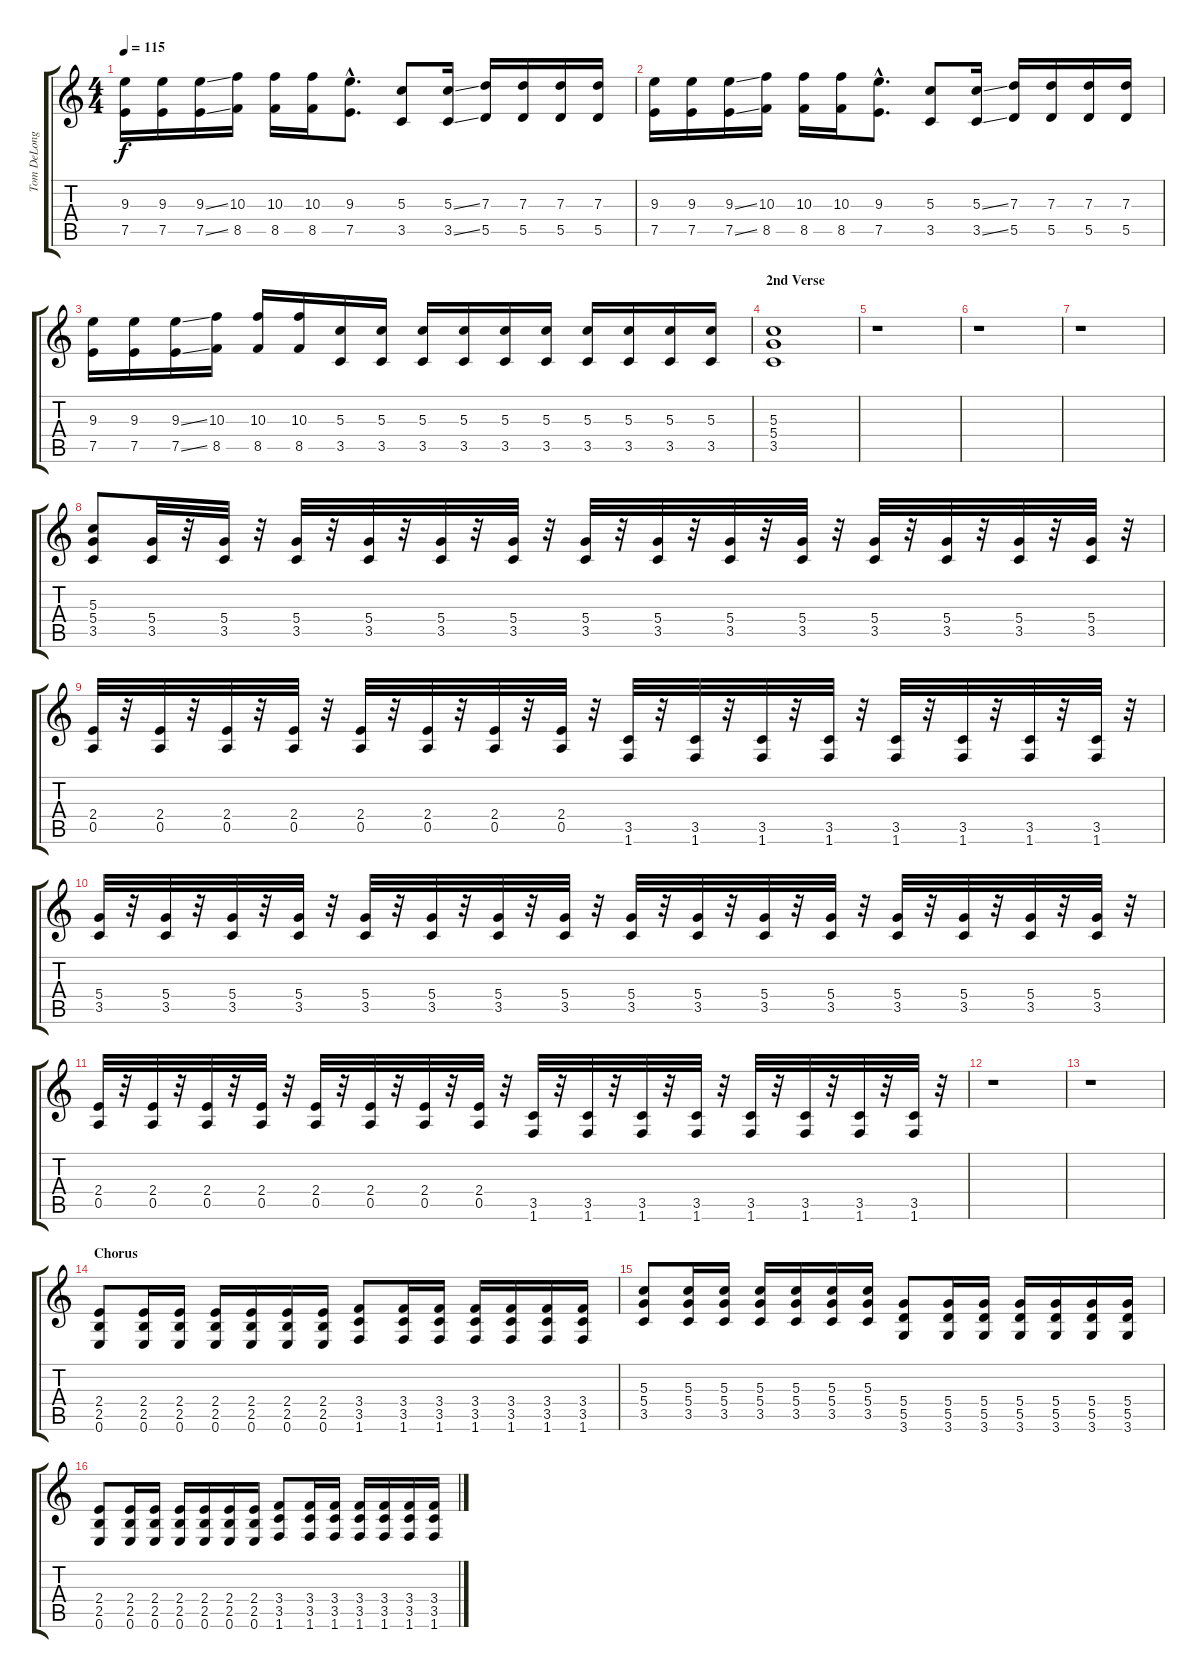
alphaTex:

\track ("Tom DeLonge (Guitar 2)" "Tom DeLong") {instrument distortionguitar}
\staff {score tabs}
\tuning (E4 B3 G3 D3 A2 E2) {hide}
\ts (4 4)
\tempo 115
\clef g2
\ks c
(9.3 7.5).16{dy f} (9.3 7.5).16 (9.3{ss} 7.5{ss}).16 (10.3 8.5).16 (10.3 8.5).16 (10.3 8.5).16 (9.3{hac} 7.5{hac}).8{d} (5.3 3.5).8 (5.3{ss} 3.5{ss}).16 (7.3 5.5).16 (7.3 5.5).16 (7.3 5.5).16 (7.3 5.5).16 |
(9.3 7.5).16 (9.3 7.5).16 (9.3{ss} 7.5{ss}).16 (10.3 8.5).16 (10.3 8.5).16 (10.3 8.5).16 (9.3{hac} 7.5{hac}).8{d} (5.3 3.5).8 (5.3{ss} 3.5{ss}).16 (7.3 5.5).16 (7.3 5.5).16 (7.3 5.5).16 (7.3 5.5).16 |
(9.3 7.5).16 (9.3 7.5).16 (9.3{ss} 7.5{ss}).16 (10.3 8.5).16 (10.3 8.5).16 (10.3 8.5).16 (5.3 3.5).16 (5.3 3.5).16 (5.3 3.5).16 (5.3 3.5).16 (5.3 3.5).16 (5.3 3.5).16 (5.3 3.5).16 (5.3 3.5).16 (5.3 3.5).16 (5.3 3.5).16 |
\section ("" "2nd Verse")
(5.3 5.4 3.5).1 |
r.1 |
r.1 |
r.1 |
(5.3 5.4 3.5).8 (5.4 3.5).32 r.32 (5.4 3.5).32 r.32 (5.4 3.5).32 r.32 (5.4 3.5).32 r.32 (5.4 3.5).32 r.32 (5.4 3.5).32 r.32 (5.4 3.5).32 r.32 (5.4 3.5).32 r.32 (5.4 3.5).32 r.32 (5.4 3.5).32 r.32 (5.4 3.5).32 r.32 (5.4 3.5).32 r.32 (5.4 3.5).32 r.32 (5.4 3.5).32 r.32 |
(2.4 0.5).32 r.32 (2.4 0.5).32 r.32 (2.4 0.5).32 r.32 (2.4 0.5).32 r.32 (2.4 0.5).32 r.32 (2.4 0.5).32 r.32 (2.4 0.5).32 r.32 (2.4 0.5).32 r.32 (3.5 1.6).32 r.32 (3.5 1.6).32 r.32 (3.5 1.6).32 r.32 (3.5 1.6).32 r.32 (3.5 1.6).32 r.32 (3.5 1.6).32 r.32 (3.5 1.6).32 r.32 (3.5 1.6).32 r.32 |
(5.4 3.5).32 r.32 (5.4 3.5).32 r.32 (5.4 3.5).32 r.32 (5.4 3.5).32 r.32 (5.4 3.5).32 r.32 (5.4 3.5).32 r.32 (5.4 3.5).32 r.32 (5.4 3.5).32 r.32 (5.4 3.5).32 r.32 (5.4 3.5).32 r.32 (5.4 3.5).32 r.32 (5.4 3.5).32 r.32 (5.4 3.5).32 r.32 (5.4 3.5).32 r.32 (5.4 3.5).32 r.32 (5.4 3.5).32 r.32 |
(2.4 0.5).32 r.32 (2.4 0.5).32 r.32 (2.4 0.5).32 r.32 (2.4 0.5).32 r.32 (2.4 0.5).32 r.32 (2.4 0.5).32 r.32 (2.4 0.5).32 r.32 (2.4 0.5).32 r.32 (3.5 1.6).32 r.32 (3.5 1.6).32 r.32 (3.5 1.6).32 r.32 (3.5 1.6).32 r.32 (3.5 1.6).32 r.32 (3.5 1.6).32 r.32 (3.5 1.6).32 r.32 (3.5 1.6).32 r.32 |
r.1 |
r.1 |
\section ("" "Chorus")
(2.4 2.5 0.6).8 (2.4 2.5 0.6).16 (2.4 2.5 0.6).16 (2.4 2.5 0.6).16 (2.4 2.5 0.6).16 (2.4 2.5 0.6).16 (2.4 2.5 0.6).16 (3.4 3.5 1.6).8 (3.4 3.5 1.6).16 (3.4 3.5 1.6).16 (3.4 3.5 1.6).16 (3.4 3.5 1.6).16 (3.4 3.5 1.6).16 (3.4 3.5 1.6).16 |
(5.3 5.4 3.5).8 (5.3 5.4 3.5).16 (5.3 5.4 3.5).16 (5.3 5.4 3.5).16 (5.3 5.4 3.5).16 (5.3 5.4 3.5).16 (5.3 5.4 3.5).16 (5.4 5.5 3.6).8 (5.4 5.5 3.6).16 (5.4 5.5 3.6).16 (5.4 5.5 3.6).16 (5.4 5.5 3.6).16 (5.4 5.5 3.6).16 (5.4 5.5 3.6).16 |
(2.4 2.5 0.6).8 (2.4 2.5 0.6).16 (2.4 2.5 0.6).16 (2.4 2.5 0.6).16 (2.4 2.5 0.6).16 (2.4 2.5 0.6).16 (2.4 2.5 0.6).16 (3.4 3.5 1.6).8 (3.4 3.5 1.6).16 (3.4 3.5 1.6).16 (3.4 3.5 1.6).16 (3.4 3.5 1.6).16 (3.4 3.5 1.6).16 (3.4 3.5 1.6).16
